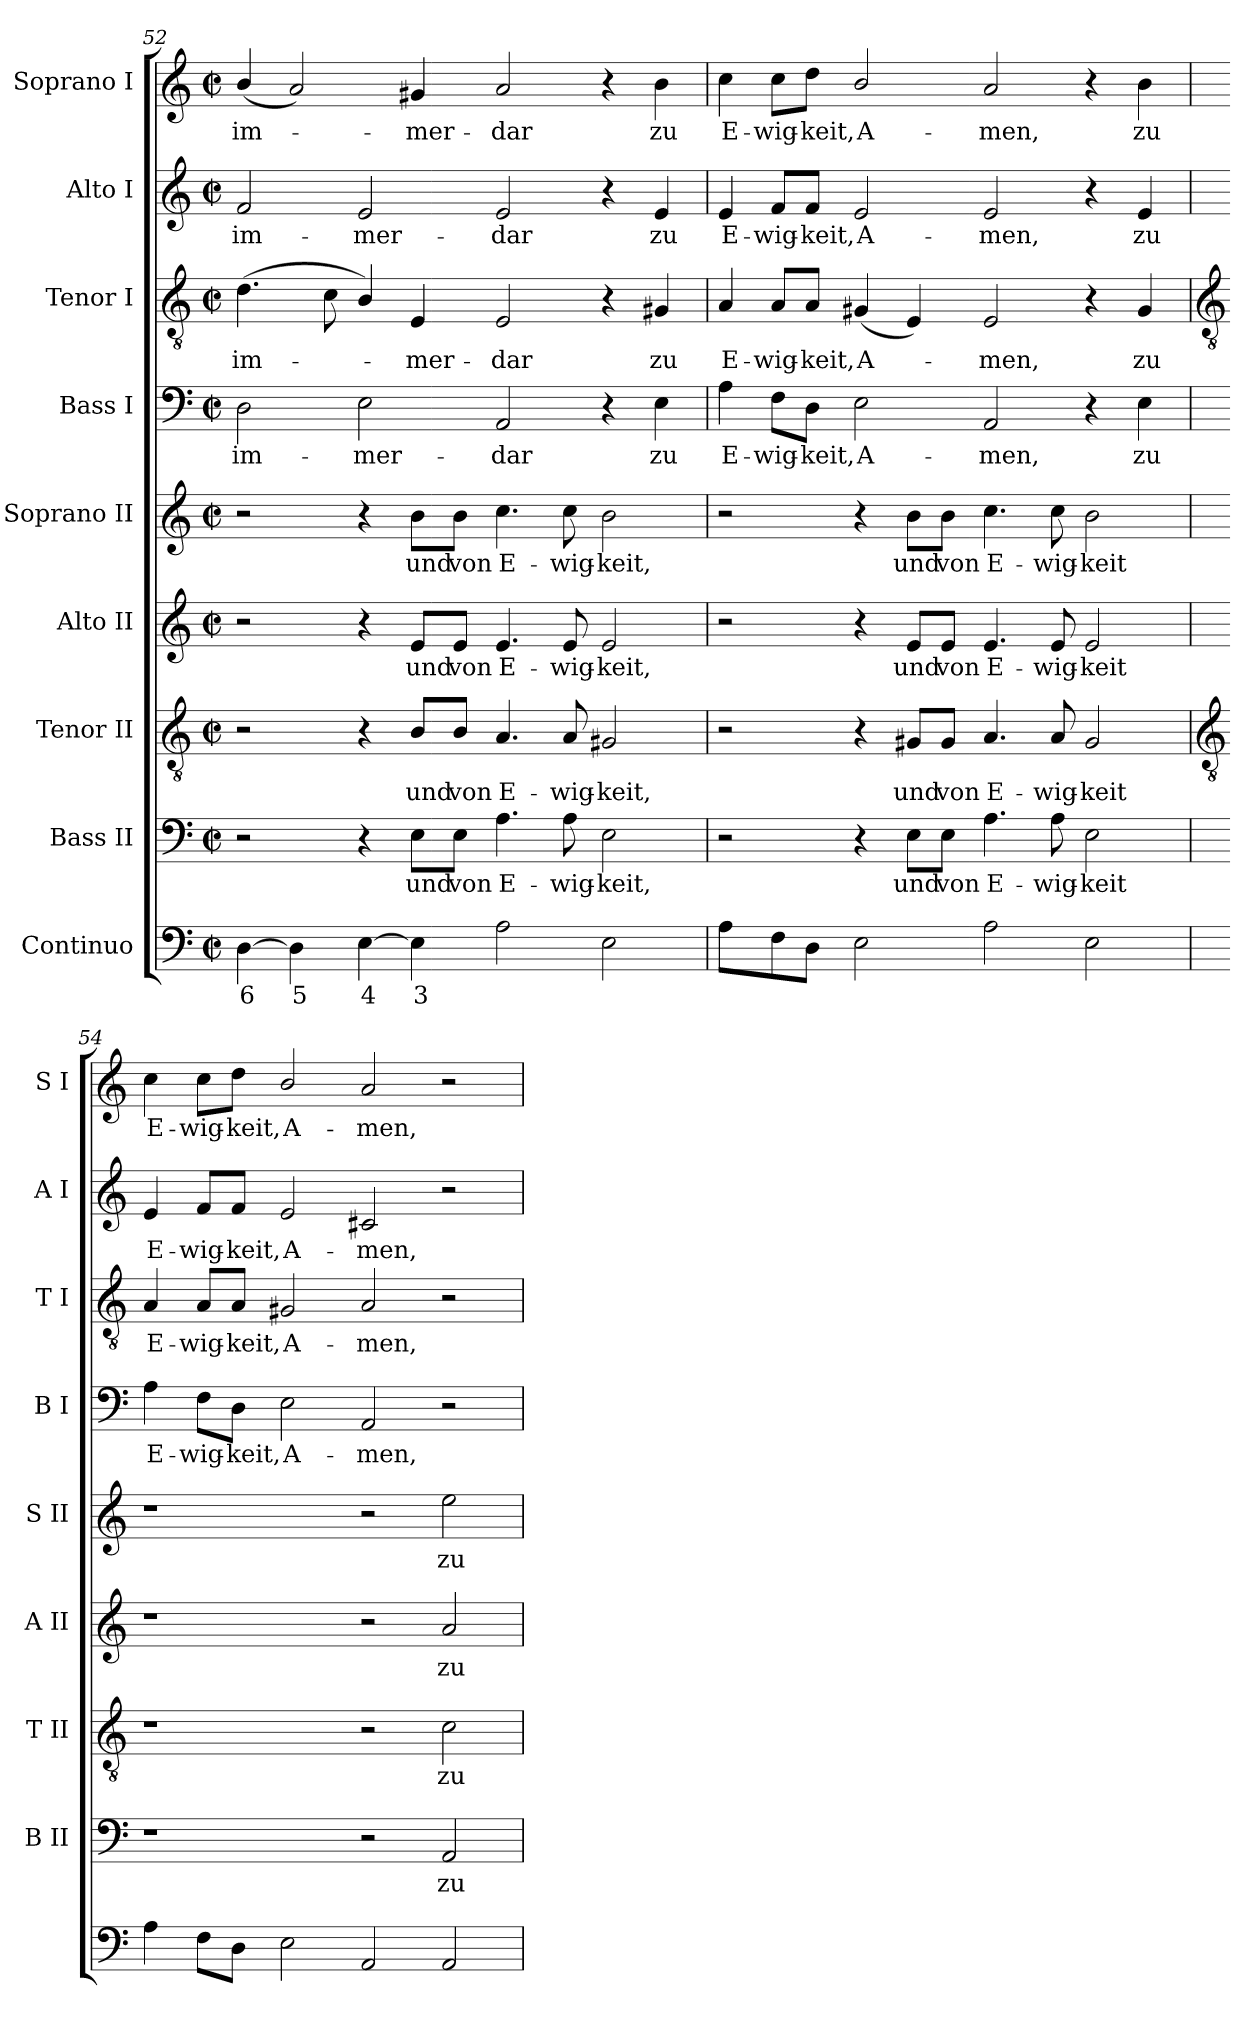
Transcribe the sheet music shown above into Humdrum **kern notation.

**kern	**text	**kern	**text	**kern	**text	**kern	**text	**kern	**text	**kern	**text	**kern	**text	**kern	**text	**kern	**text
*part9	*part9	*part8	*part8	*part7	*part7	*part6	*part6	*part5	*part5	*part4	*part4	*part3	*part3	*part2	*part2	*part1	*part1
*staff9	*staff9	*staff8	*staff8	*staff7	*staff7	*staff6	*staff6	*staff5	*staff5	*staff4	*staff4	*staff3	*staff3	*staff2	*staff2	*staff1	*staff1
*I"Continuo	*	*I"Bass II	*	*I"Tenor II	*	*I"Alto II	*	*I"Soprano II	*	*I"Bass I	*	*I"Tenor I	*	*I"Alto I	*	*I"Soprano I	*
*	*	*I'B II	*	*I'T II	*	*I'A II	*	*I'S II	*	*I'B I	*	*I'T I	*	*I'A I	*	*I'S I	*
*clefF4	*	*clefF4	*	*clefGv2	*	*clefG2	*	*clefG2	*	*clefF4	*	*clefGv2	*	*clefG2	*	*clefG2	*
*k[]	*	*k[]	*	*k[]	*	*k[]	*	*k[]	*	*k[]	*	*k[]	*	*k[]	*	*k[]	*
*C:	*	*C:	*	*C:	*	*C:	*	*C:	*	*C:	*	*C:	*	*C:	*	*C:	*
*M4/2	*	*M4/2	*	*M4/2	*	*M4/2	*	*M4/2	*	*M4/2	*	*M4/2	*	*M4/2	*	*M4/2	*
*met(c|)	*	*met(c|)	*	*met(c|)	*	*met(c|)	*	*met(c|)	*	*met(c|)	*	*met(c|)	*	*met(c|)	*	*met(c|)	*
=52	=52	=52	=52	=52	=52	=52	=52	=52	=52	=52	=52	=52	=52	=52	=52	=52	=52
!	!LO:LY:b	!	!	!	!	!	!	!	!	!	!LO:LY:b	!	!LO:LY:b	!	!LO:LY:b	!	!LO:LY:b
[4D	6	2r	.	2r	.	2r	.	2r	.	2D	im-	(>4.d	im-	2f	im-	(<4b/	im-
!	!LO:LY:b	!	!	!	!	!	!	!	!	!	!	!	!	!	!	!	!
4D]	5	.	.	.	.	.	.	.	.	.	.	.	.	.	.	2a)	.
.	.	.	.	.	.	.	.	.	.	.	.	8c	.	.	.	.	.
!	!LO:LY:b	!	!	!	!	!	!	!	!	!	!LO:LY:b	!	!	!	!LO:LY:b	!	!
[4E	4	4r	.	4r	.	4r	.	4r	.	2E	-mer-	4B/)	.	2e	-mer-	.	.
!	!LO:LY:b	!	!LO:LY:b	!	!LO:LY:b	!	!LO:LY:b	!	!LO:LY:b	!	!	!	!LO:LY:b	!	!	!	!LO:LY:b
4E]	3	8E\L	und	8B/L	und	8e/L	und	8b\L	und	.	.	4E	mer-	.	.	4g#X	mer-
!	!	!	!LO:LY:b	!	!LO:LY:b	!	!LO:LY:b	!	!LO:LY:b	!	!	!	!	!	!	!	!
.	.	8E\J	von	8B/J	von	8e/J	von	8b\J	von	.	.	.	.	.	.	.	.
!	!	!	!LO:LY:b	!	!LO:LY:b	!	!LO:LY:b	!	!LO:LY:b	!	!LO:LY:b	!	!LO:LY:b	!	!LO:LY:b	!	!LO:LY:b
2A	.	4.A	E-	4.A	E-	4.e	E-	4.cc	E-	2AA	-dar	2E	-dar	2e	-dar	2a	-dar
!	!	!	!LO:LY:b	!	!LO:LY:b	!	!LO:LY:b	!	!LO:LY:b	!	!	!	!	!	!	!	!
.	.	8A	-wig-	8A	-wig-	8e	-wig-	8cc	-wig-	.	.	.	.	.	.	.	.
!	!	!	!LO:LY:b	!	!LO:LY:b	!	!LO:LY:b	!	!LO:LY:b	!	!	!	!	!	!	!	!
2E	.	2E	-keit,	2G#X	-keit,	2e	-keit,	2b	-keit,	4r	.	4r	.	4r	.	4r	.
!	!	!	!	!	!	!	!	!	!	!	!LO:LY:b	!	!LO:LY:b	!	!LO:LY:b	!	!LO:LY:b
.	.	.	.	.	.	.	.	.	.	4E	zu	4G#X	zu	4e	zu	4b	zu
=53	=53	=53	=53	=53	=53	=53	=53	=53	=53	=53	=53	=53	=53	=53	=53	=53	=53
!	!	!	!	!	!	!	!	!	!	!	!LO:LY:b	!	!LO:LY:b	!	!LO:LY:b	!	!LO:LY:b
4A	.	2r	.	2r	.	2r	.	2r	.	4A	E-	4A	E-	4e	E-	4cc	E-
!	!	!	!	!	!	!	!	!	!	!	!LO:LY:b	!	!LO:LY:b	!	!LO:LY:b	!	!LO:LY:b
8F	.	.	.	.	.	.	.	.	.	8F\L	-wig-	8A/L	-wig-	8f/L	-wig-	8cc\L	-wig-
!	!	!	!	!	!	!	!	!	!	!	!LO:LY:b	!	!LO:LY:b	!	!LO:LY:b	!	!LO:LY:b
8DJ	.	.	.	.	.	.	.	.	.	8D\J	-keit,	8A/J	-keit,	8f/J	-keit,	8dd\J	-keit,
!	!	!	!	!	!	!	!	!	!	!	!LO:LY:b	!	!LO:LY:b	!	!LO:LY:b	!	!LO:LY:b
2E	.	4r	.	4r	.	4r	.	4r	.	2E	A-	(<4G#X	A-	2e	A-	2b/	A-
!	!	!	!LO:LY:b	!	!LO:LY:b	!	!LO:LY:b	!	!LO:LY:b	!	!	!	!	!	!	!	!
.	.	8E\L	und	8G#X/L	und	8e/L	und	8b\L	und	.	.	4E)	.	.	.	.	.
!	!	!	!LO:LY:b	!	!LO:LY:b	!	!LO:LY:b	!	!LO:LY:b	!	!	!	!	!	!	!	!
.	.	8E\J	von	8G#/J	von	8e/J	von	8b\J	von	.	.	.	.	.	.	.	.
!	!	!	!LO:LY:b	!	!LO:LY:b	!	!LO:LY:b	!	!LO:LY:b	!	!LO:LY:b	!	!LO:LY:b	!	!LO:LY:b	!	!LO:LY:b
2A	.	4.A	E-	4.A	E-	4.e	E-	4.cc	E-	2AA	-men,	2E	men,	2e	-men,	2a	-men,
!	!	!	!LO:LY:b	!	!LO:LY:b	!	!LO:LY:b	!	!LO:LY:b	!	!	!	!	!	!	!	!
.	.	8A	-wig-	8A	-wig-	8e	-wig-	8cc	-wig-	.	.	.	.	.	.	.	.
!	!	!	!LO:LY:b	!	!LO:LY:b	!	!LO:LY:b	!	!LO:LY:b	!	!	!	!	!	!	!	!
2E	.	2E	-keit	2G#	-keit	2e	-keit	2b	-keit	4r	.	4r	.	4r	.	4r	.
!	!	!	!	!	!	!	!	!	!	!	!LO:LY:b	!	!LO:LY:b	!	!LO:LY:b	!	!LO:LY:b
.	.	.	.	.	.	.	.	.	.	4E	zu	4G#	zu	4e	zu	4b	zu
!!LO:LB:g=z
=54	=54	=54	=54	=54	=54	=54	=54	=54	=54	=54	=54	=54	=54	=54	=54	=54	=54
*	*	*	*	*clefGv2	*	*	*	*	*	*	*	*clefGv2	*	*	*	*	*
!	!	!	!	!	!	!	!	!	!	!	!LO:LY:b	!	!LO:LY:b	!	!LO:LY:b	!	!LO:LY:b
4A	.	1r	.	1r	.	1r	.	1r	.	4A	E-	4A	E-	4e	E-	4cc	E-
!	!	!	!	!	!	!	!	!	!	!	!LO:LY:b	!	!LO:LY:b	!	!LO:LY:b	!	!LO:LY:b
8FL	.	.	.	.	.	.	.	.	.	8F\L	-wig-	8A/L	-wig-	8f/L	-wig-	8cc\L	-wig-
!	!	!	!	!	!	!	!	!	!	!	!LO:LY:b	!	!LO:LY:b	!	!LO:LY:b	!	!LO:LY:b
8DJ	.	.	.	.	.	.	.	.	.	8D\J	-keit,	8A/J	-keit,	8f/J	-keit,	8dd\J	-keit,
!	!	!	!	!	!	!	!	!	!	!	!LO:LY:b	!	!LO:LY:b	!	!LO:LY:b	!	!LO:LY:b
2E	.	.	.	.	.	.	.	.	.	2E	A-	2G#X	A-	2e	A-	2b/	A-
!	!	!	!	!	!	!	!	!	!	!	!LO:LY:b	!	!LO:LY:b	!	!LO:LY:b	!	!LO:LY:b
2AA	.	2r	.	2r	.	2r	.	2r	.	2AA	-men,	2A	-men,	2c#X	-men,	2a	-men,
!	!	!	!LO:LY:b	!	!LO:LY:b	!	!LO:LY:b	!	!LO:LY:b	!	!	!	!	!	!	!	!
2AA	.	2AA	zu	2c	zu	2a	zu	2ee	zu	2r	.	2r	.	2r	.	2r	.
=	=	=	=	=	=	=	=	=	=	=	=	=	=	=	=	=	=
*-	*-	*-	*-	*-	*-	*-	*-	*-	*-	*-	*-	*-	*-	*-	*-	*-	*-
